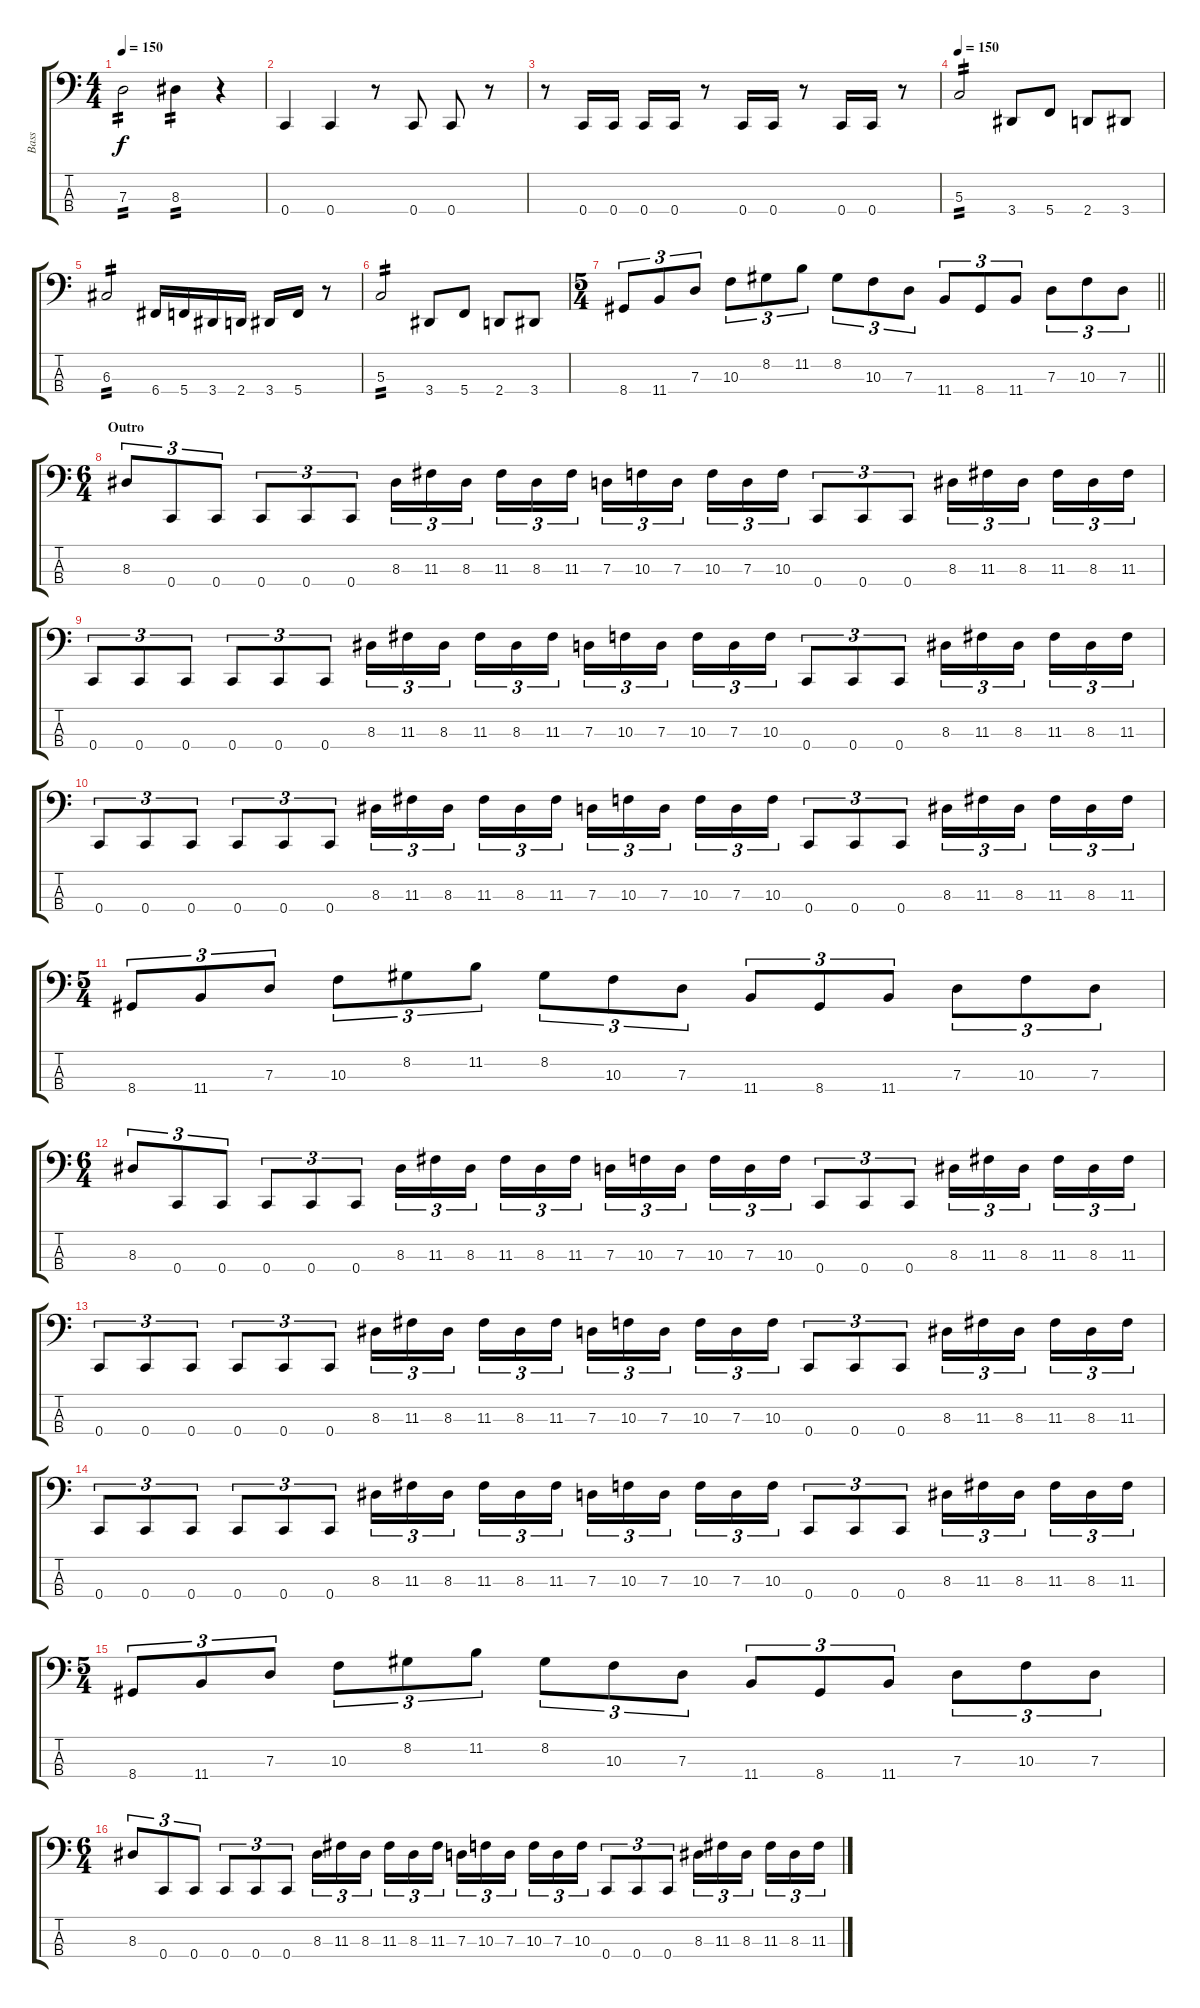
\track ("Bass" "Bass") {instrument electricbasspick}
\staff {score tabs}
\tuning (F2 C2 G1 C1) {hide}
\ts (4 4)
\tempo 150
\clef f4
\ks c
7.3.2{tp 2 dy f} 8.3.4{tp 2} r.4 |
0.4.4 0.4.4 r.8 0.4.8 0.4.8 r.8 |
r.8 0.4.16 0.4.16 0.4.16 0.4.16 r.8 0.4.16 0.4.16 r.8 0.4.16 0.4.16 r.8 |
\tempo 150
5.3.2{tp 2} 3.4.8 5.4.8 2.4.8 3.4.8 |
6.3.2{tp 2} 6.4.16 5.4.16 3.4.16 2.4.16 3.4.16 5.4.16 r.8 |
5.3.2{tp 2} 3.4.8 5.4.8 2.4.8 3.4.8 |
\ts (5 4)
\barLineRight lightlight
8.4.8{tu (3 2)} 11.4.8{tu (3 2)} 7.3.8{tu (3 2)} 10.3.8{tu (3 2)} 8.2.8{tu (3 2)} 11.2.8{tu (3 2)} 8.2.8{tu (3 2)} 10.3.8{tu (3 2)} 7.3.8{tu (3 2)} 11.4.8{tu (3 2)} 8.4.8{tu (3 2)} 11.4.8{tu (3 2)} 7.3.8{tu (3 2)} 10.3.8{tu (3 2)} 7.3.8{tu (3 2)} |
\ts (6 4)
\section ("" "Outro")
8.3.8{tu (3 2)} 0.4.8{tu (3 2)} 0.4.8{tu (3 2)} 0.4.8{tu (3 2)} 0.4.8{tu (3 2)} 0.4.8{tu (3 2)} 8.3.16{tu (3 2)} 11.3.16{tu (3 2)} 8.3.16{tu (3 2) beam splitsecondary} 11.3.16{tu (3 2)} 8.3.16{tu (3 2)} 11.3.16{tu (3 2)} 7.3.16{tu (3 2)} 10.3.16{tu (3 2)} 7.3.16{tu (3 2) beam splitsecondary} 10.3.16{tu (3 2)} 7.3.16{tu (3 2)} 10.3.16{tu (3 2)} 0.4.8{tu (3 2)} 0.4.8{tu (3 2)} 0.4.8{tu (3 2)} 8.3.16{tu (3 2)} 11.3.16{tu (3 2)} 8.3.16{tu (3 2) beam splitsecondary} 11.3.16{tu (3 2)} 8.3.16{tu (3 2)} 11.3.16{tu (3 2)} |
0.4.8{tu (3 2)} 0.4.8{tu (3 2)} 0.4.8{tu (3 2)} 0.4.8{tu (3 2)} 0.4.8{tu (3 2)} 0.4.8{tu (3 2)} 8.3.16{tu (3 2)} 11.3.16{tu (3 2)} 8.3.16{tu (3 2) beam splitsecondary} 11.3.16{tu (3 2)} 8.3.16{tu (3 2)} 11.3.16{tu (3 2)} 7.3.16{tu (3 2)} 10.3.16{tu (3 2)} 7.3.16{tu (3 2) beam splitsecondary} 10.3.16{tu (3 2)} 7.3.16{tu (3 2)} 10.3.16{tu (3 2)} 0.4.8{tu (3 2)} 0.4.8{tu (3 2)} 0.4.8{tu (3 2)} 8.3.16{tu (3 2)} 11.3.16{tu (3 2)} 8.3.16{tu (3 2) beam splitsecondary} 11.3.16{tu (3 2)} 8.3.16{tu (3 2)} 11.3.16{tu (3 2)} |
0.4.8{tu (3 2)} 0.4.8{tu (3 2)} 0.4.8{tu (3 2)} 0.4.8{tu (3 2)} 0.4.8{tu (3 2)} 0.4.8{tu (3 2)} 8.3.16{tu (3 2)} 11.3.16{tu (3 2)} 8.3.16{tu (3 2) beam splitsecondary} 11.3.16{tu (3 2)} 8.3.16{tu (3 2)} 11.3.16{tu (3 2)} 7.3.16{tu (3 2)} 10.3.16{tu (3 2)} 7.3.16{tu (3 2) beam splitsecondary} 10.3.16{tu (3 2)} 7.3.16{tu (3 2)} 10.3.16{tu (3 2)} 0.4.8{tu (3 2)} 0.4.8{tu (3 2)} 0.4.8{tu (3 2)} 8.3.16{tu (3 2)} 11.3.16{tu (3 2)} 8.3.16{tu (3 2) beam splitsecondary} 11.3.16{tu (3 2)} 8.3.16{tu (3 2)} 11.3.16{tu (3 2)} |
\ts (5 4)
8.4.8{tu (3 2)} 11.4.8{tu (3 2)} 7.3.8{tu (3 2)} 10.3.8{tu (3 2)} 8.2.8{tu (3 2)} 11.2.8{tu (3 2)} 8.2.8{tu (3 2)} 10.3.8{tu (3 2)} 7.3.8{tu (3 2)} 11.4.8{tu (3 2)} 8.4.8{tu (3 2)} 11.4.8{tu (3 2)} 7.3.8{tu (3 2)} 10.3.8{tu (3 2)} 7.3.8{tu (3 2)} |
\ts (6 4)
8.3.8{tu (3 2)} 0.4.8{tu (3 2)} 0.4.8{tu (3 2)} 0.4.8{tu (3 2)} 0.4.8{tu (3 2)} 0.4.8{tu (3 2)} 8.3.16{tu (3 2)} 11.3.16{tu (3 2)} 8.3.16{tu (3 2) beam splitsecondary} 11.3.16{tu (3 2)} 8.3.16{tu (3 2)} 11.3.16{tu (3 2)} 7.3.16{tu (3 2)} 10.3.16{tu (3 2)} 7.3.16{tu (3 2) beam splitsecondary} 10.3.16{tu (3 2)} 7.3.16{tu (3 2)} 10.3.16{tu (3 2)} 0.4.8{tu (3 2)} 0.4.8{tu (3 2)} 0.4.8{tu (3 2)} 8.3.16{tu (3 2)} 11.3.16{tu (3 2)} 8.3.16{tu (3 2) beam splitsecondary} 11.3.16{tu (3 2)} 8.3.16{tu (3 2)} 11.3.16{tu (3 2)} |
0.4.8{tu (3 2)} 0.4.8{tu (3 2)} 0.4.8{tu (3 2)} 0.4.8{tu (3 2)} 0.4.8{tu (3 2)} 0.4.8{tu (3 2)} 8.3.16{tu (3 2)} 11.3.16{tu (3 2)} 8.3.16{tu (3 2) beam splitsecondary} 11.3.16{tu (3 2)} 8.3.16{tu (3 2)} 11.3.16{tu (3 2)} 7.3.16{tu (3 2)} 10.3.16{tu (3 2)} 7.3.16{tu (3 2) beam splitsecondary} 10.3.16{tu (3 2)} 7.3.16{tu (3 2)} 10.3.16{tu (3 2)} 0.4.8{tu (3 2)} 0.4.8{tu (3 2)} 0.4.8{tu (3 2)} 8.3.16{tu (3 2)} 11.3.16{tu (3 2)} 8.3.16{tu (3 2) beam splitsecondary} 11.3.16{tu (3 2)} 8.3.16{tu (3 2)} 11.3.16{tu (3 2)} |
0.4.8{tu (3 2)} 0.4.8{tu (3 2)} 0.4.8{tu (3 2)} 0.4.8{tu (3 2)} 0.4.8{tu (3 2)} 0.4.8{tu (3 2)} 8.3.16{tu (3 2)} 11.3.16{tu (3 2)} 8.3.16{tu (3 2) beam splitsecondary} 11.3.16{tu (3 2)} 8.3.16{tu (3 2)} 11.3.16{tu (3 2)} 7.3.16{tu (3 2)} 10.3.16{tu (3 2)} 7.3.16{tu (3 2) beam splitsecondary} 10.3.16{tu (3 2)} 7.3.16{tu (3 2)} 10.3.16{tu (3 2)} 0.4.8{tu (3 2)} 0.4.8{tu (3 2)} 0.4.8{tu (3 2)} 8.3.16{tu (3 2)} 11.3.16{tu (3 2)} 8.3.16{tu (3 2) beam splitsecondary} 11.3.16{tu (3 2)} 8.3.16{tu (3 2)} 11.3.16{tu (3 2)} |
\ts (5 4)
8.4.8{tu (3 2)} 11.4.8{tu (3 2)} 7.3.8{tu (3 2)} 10.3.8{tu (3 2)} 8.2.8{tu (3 2)} 11.2.8{tu (3 2)} 8.2.8{tu (3 2)} 10.3.8{tu (3 2)} 7.3.8{tu (3 2)} 11.4.8{tu (3 2)} 8.4.8{tu (3 2)} 11.4.8{tu (3 2)} 7.3.8{tu (3 2)} 10.3.8{tu (3 2)} 7.3.8{tu (3 2)} |
\ts (6 4)
8.3.8{tu (3 2)} 0.4.8{tu (3 2)} 0.4.8{tu (3 2)} 0.4.8{tu (3 2)} 0.4.8{tu (3 2)} 0.4.8{tu (3 2)} 8.3.16{tu (3 2)} 11.3.16{tu (3 2)} 8.3.16{tu (3 2) beam splitsecondary} 11.3.16{tu (3 2)} 8.3.16{tu (3 2)} 11.3.16{tu (3 2)} 7.3.16{tu (3 2)} 10.3.16{tu (3 2)} 7.3.16{tu (3 2) beam splitsecondary} 10.3.16{tu (3 2)} 7.3.16{tu (3 2)} 10.3.16{tu (3 2)} 0.4.8{tu (3 2)} 0.4.8{tu (3 2)} 0.4.8{tu (3 2)} 8.3.16{tu (3 2)} 11.3.16{tu (3 2)} 8.3.16{tu (3 2) beam splitsecondary} 11.3.16{tu (3 2)} 8.3.16{tu (3 2)} 11.3.16{tu (3 2)}
